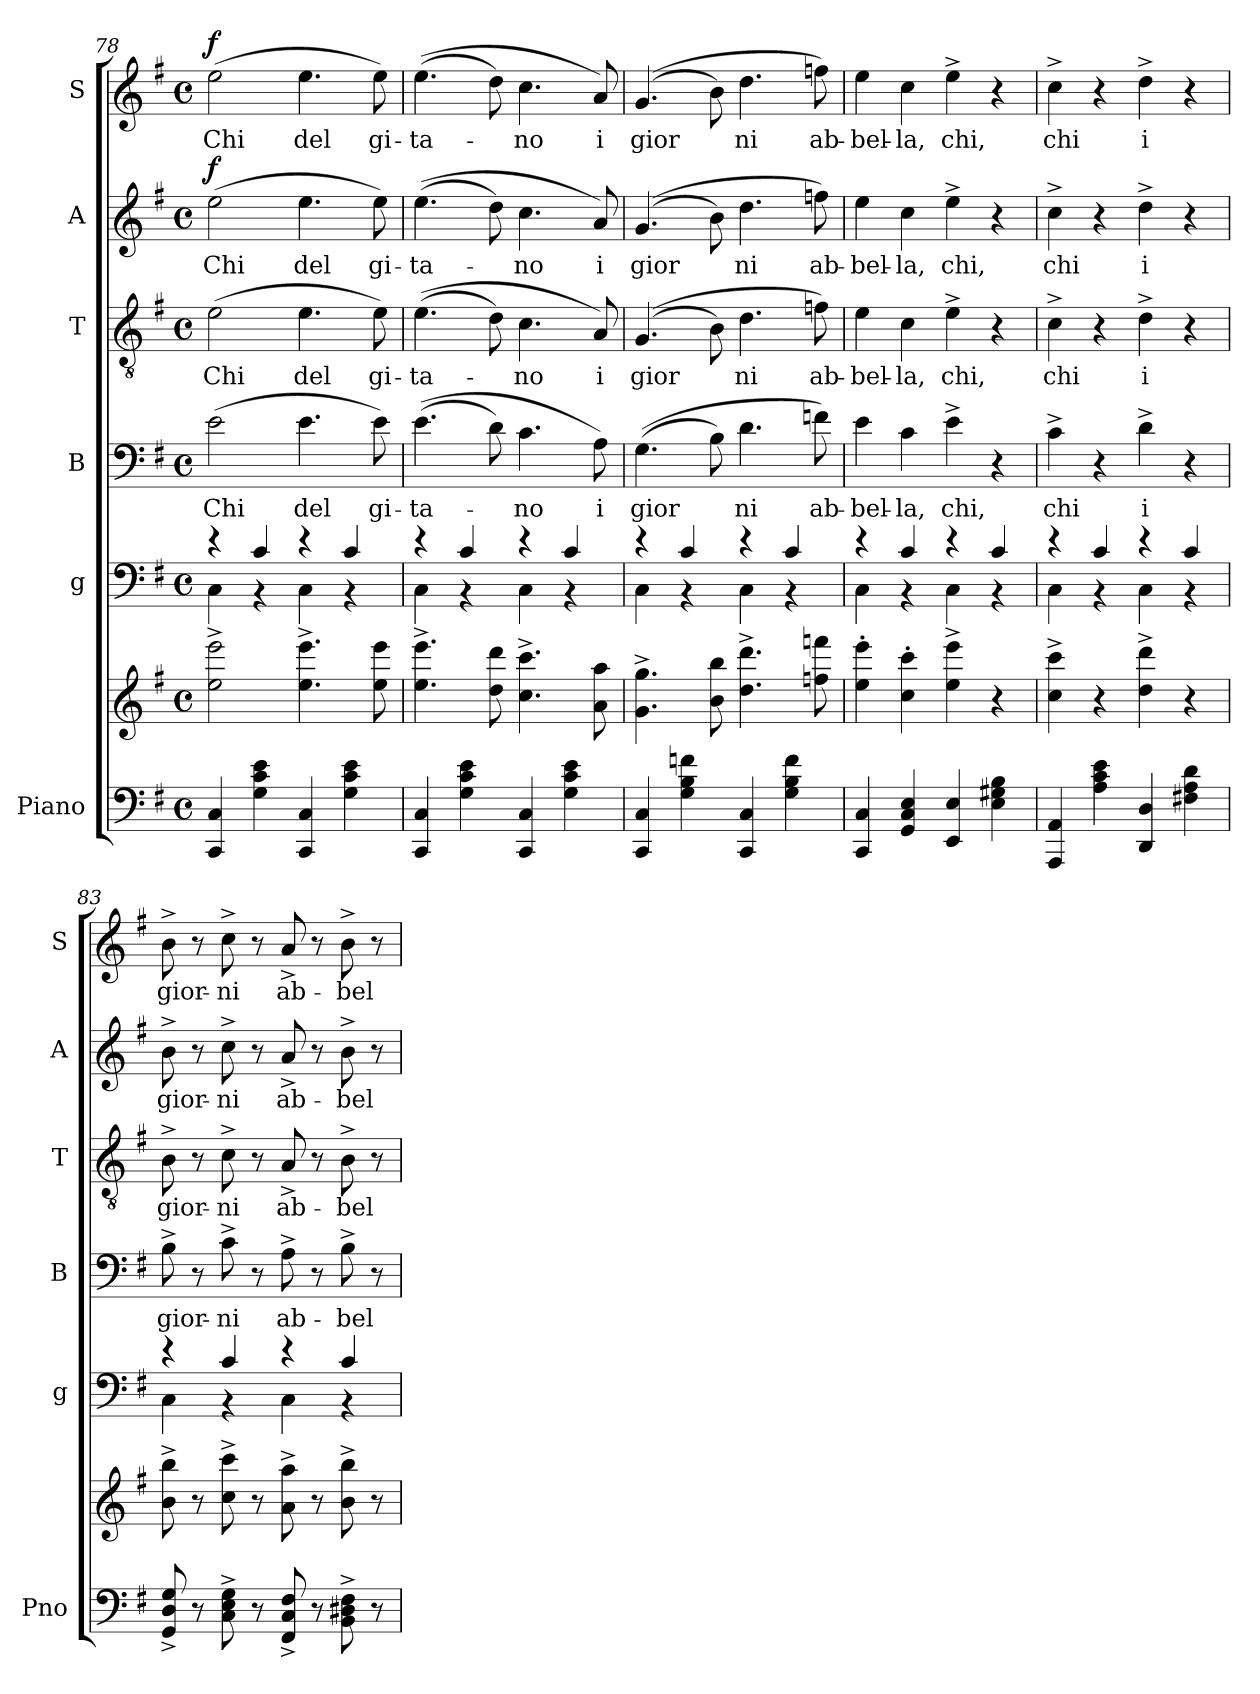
**kern	**kern	**kern	**kern	**text	**kern	**text	**kern	**text	**dynam	**kern	**text	**dynam
*part6	*part6	*part5	*part4	*part4	*part3	*part3	*part2	*part2	*part2	*part1	*part1	*part1
*staff7	*staff6	*staff5	*staff4	*staff4	*staff3	*staff3	*staff2	*staff2	*staff2	*staff1	*staff1	*staff1
*I"Piano	*	*I"g	*I"B	*	*I"T	*	*I"A	*	*	*I"S	*	*
*I'Pno	*	*I'g	*I'B	*	*I'T	*	*I'A	*	*	*I'S	*	*
*clefF4	*clefG2	*clefF4	*clefF4	*	*clefGv2	*	*clefG2	*	*	*clefG2	*	*
*k[f#]	*k[f#]	*k[f#]	*k[f#]	*	*k[f#]	*	*k[f#]	*	*	*k[f#]	*	*
*M4/4	*M4/4	*M4/4	*M4/4	*	*M4/4	*	*M4/4	*	*	*M4/4	*	*
*met(c)	*met(c)	*met(c)	*met(c)	*	*met(c)	*	*met(c)	*	*	*met(c)	*	*
=78	=78	=78	=78	=78	=78	=78	=78	=78	=78	=78	=78	=78
*	*	*^	*	*	*	*	*	*	*	*	*	*
!	!	!	!	!	!LO:LY:b	!	!LO:LY:b	!	!LO:LY:b	!LO:DY:a	!	!LO:LY:b	!LO:DY:a
4CC/ 4C/	2ee\^ 2eee\^	4r	4C\	(>2e\	Chi	(>2e\	Chi	(>2ee\	Chi	f	(>2ee\	Chi	f
4G\ 4c\ 4e\	.	4c/	4r	.	.	.	.	.	.	.	.	.	.
!	!	!	!	!	!LO:LY:b	!	!LO:LY:b	!	!LO:LY:b	!	!	!LO:LY:b	!
4CC/ 4C/	4.ee\^ 4.eee\^	4r	4C\	4.e\	del	4.e\	del	4.ee\	del	.	4.ee\	del	.
4G\ 4c\ 4e\	.	4c/	4r	.	.	.	.	.	.	.	.	.	.
!	!	!	!	!	!LO:LY:b	!	!LO:LY:b	!	!LO:LY:b	!	!	!LO:LY:b	!
.	8ee\ 8eee\	.	.	8e\)	gi-	8e\)	gi-	8ee\)	gi-	.	8ee\)	gi-	.
=79	=79	=79	=79	=79	=79	=79	=79	=79	=79	=79	=79	=79	=79
!	!	!	!	!	!LO:LY:b	!	!LO:LY:b	!	!LO:LY:b	!	!	!LO:LY:b	!
4CC/ 4C/	4.ee\^ 4.eee\^	4r	4C\	(>(>4.e\	-ta-	(>(>4.e\	-ta-	(>(>4.ee\	-ta-	.	(>(>4.ee\	-ta-	.
4G\ 4c\ 4e\	.	4c/	4r	.	.	.	.	.	.	.	.	.	.
.	8dd\ 8ddd\	.	.	8d\)	.	8d\)	.	8dd\)	.	.	8dd\)	.	.
!	!	!	!	!	!LO:LY:b	!	!LO:LY:b	!	!LO:LY:b	!	!	!LO:LY:b	!
4CC/ 4C/	4.cc\^ 4.ccc\^	4r	4C\	4.c\	-no	4.c\	-no	4.cc\	-no	.	4.cc\	-no	.
4G\ 4c\ 4e\	.	4c/	4r	.	.	.	.	.	.	.	.	.	.
!	!	!	!	!	!LO:LY:b	!	!LO:LY:b	!	!LO:LY:b	!	!	!LO:LY:b	!
.	8a\ 8aa\	.	.	8A\)	i	8A/)	i	8a/)	i	.	8a/)	i	.
=80	=80	=80	=80	=80	=80	=80	=80	=80	=80	=80	=80	=80	=80
!	!	!	!	!	!LO:LY:b	!	!LO:LY:b	!	!LO:LY:b	!	!	!LO:LY:b	!
4CC/ 4C/	4.g\^ 4.gg\^	4r	4C\	(>(>4.G\	gior	(>(>4.G/	gior	(>(>4.g/	gior	.	(>(>4.g/	gior	.
4G\ 4B\ 4fn\	.	4c/	4r	.	.	.	.	.	.	.	.	.	.
.	8b\ 8bb\	.	.	8B\)	.	8B\)	.	8b\)	.	.	8b\)	.	.
!	!	!	!	!	!LO:LY:b	!	!LO:LY:b	!	!LO:LY:b	!	!	!LO:LY:b	!
4CC/ 4C/	4.dd\^ 4.ddd\^	4r	4C\	4.d\	ni	4.d\	ni	4.dd\	ni	.	4.dd\	ni	.
4G\ 4B\ 4f\	.	4c/	4r	.	.	.	.	.	.	.	.	.	.
!	!	!	!	!	!LO:LY:b	!	!LO:LY:b	!	!LO:LY:b	!	!	!LO:LY:b	!
.	8ffn\ 8fffn\	.	.	8fn\)	ab-	8fn\)	ab-	8ffn\)	ab-	.	8ffn\)	ab-	.
=81	=81	=81	=81	=81	=81	=81	=81	=81	=81	=81	=81	=81	=81
!	!	!	!	!	!LO:LY:b	!	!LO:LY:b	!	!LO:LY:b	!	!	!LO:LY:b	!
4CC/ 4C/	4ee\' 4eee\'	4r	4C\	4e\	-bel-	4e\	-bel-	4ee\	-bel-	.	4ee\	-bel-	.
!	!	!	!	!	!LO:LY:b	!	!LO:LY:b	!	!LO:LY:b	!	!	!LO:LY:b	!
4GG/ 4C/ 4E/	4cc\' 4ccc\'	4c/	4r	4c\	-la,	4c\	-la,	4cc\	-la,	.	4cc\	-la,	.
!	!	!	!	!	!LO:LY:b	!	!LO:LY:b	!	!LO:LY:b	!	!	!LO:LY:b	!
4EE/ 4E/	4ee\^ 4eee\^	4r	4C\	4e^\	chi,	4e^\	chi,	4ee^\	chi,	.	4ee^\	chi,	.
4E\ 4G#X\ 4B\	4r	4c/	4r	4r	.	4r	.	4r	.	.	4r	.	.
=82	=82	=82	=82	=82	=82	=82	=82	=82	=82	=82	=82	=82	=82
!	!	!	!	!	!LO:LY:b	!	!LO:LY:b	!	!LO:LY:b	!	!	!LO:LY:b	!
4AAA/ 4AA/	4cc\^ 4ccc\^	4r	4C\	4c^\	chi	4c^\	chi	4cc^\	chi	.	4cc^\	chi	.
4A\ 4c\ 4e\	4r	4c/	4r	4r	.	4r	.	4r	.	.	4r	.	.
!	!	!	!	!	!LO:LY:b	!	!LO:LY:b	!	!LO:LY:b	!	!	!LO:LY:b	!
4DD/ 4D/	4dd\^ 4ddd\^	4r	4C\	4d^\	i	4d^\	i	4dd^\	i	.	4dd^\	i	.
4F#X\ 4A\ 4d\	4r	4c/	4r	4r	.	4r	.	4r	.	.	4r	.	.
!!LO:PB:g=z
=83	=83	=83	=83	=83	=83	=83	=83	=83	=83	=83	=83	=83	=83
!	!	!	!	!	!LO:LY:b	!	!LO:LY:b	!	!LO:LY:b	!	!	!LO:LY:b	!
8GG/^ 8D/^ 8G/^	8b\^ 8bb\^	4r	4C\	8B^\	gior-	8B^\	gior-	8b^\	gior-	.	8b^\	gior-	.
8r	8r	.	.	8r	.	8r	.	8r	.	.	8r	.	.
!	!	!	!	!	!LO:LY:b	!	!LO:LY:b	!	!LO:LY:b	!	!	!LO:LY:b	!
8C\^ 8E\^ 8G\^	8cc\^ 8ccc\^	4c/	4r	8c^\	-ni	8c^\	-ni	8cc^\	-ni	.	8cc^\	-ni	.
8r	8r	.	.	8r	.	8r	.	8r	.	.	8r	.	.
!	!	!	!	!	!LO:LY:b	!	!LO:LY:b	!	!LO:LY:b	!	!	!LO:LY:b	!
8FF#/^ 8C/^ 8F#/^	8a\^ 8aa\^	4r	4C\	8A^\	ab-	8A^/	ab-	8a^/	ab-	.	8a^/	ab-	.
8r	8r	.	.	8r	.	8r	.	8r	.	.	8r	.	.
!	!	!	!	!	!LO:LY:b	!	!LO:LY:b	!	!LO:LY:b	!	!	!LO:LY:b	!
8BB\^ 8D#X\^ 8F#\^	8b\^ 8bb\^	4c/	4r	8B^\	-bel-	8B^\	-bel-	8b^\	-bel-	.	8b^\	-bel-	.
8r	8r	.	.	8r	.	8r	.	8r	.	.	8r	.	.
*	*	*v	*v	*	*	*	*	*	*	*	*	*	*
=	=	=	=	=	=	=	=	=	=	=	=	=
*-	*-	*-	*-	*-	*-	*-	*-	*-	*-	*-	*-	*-
